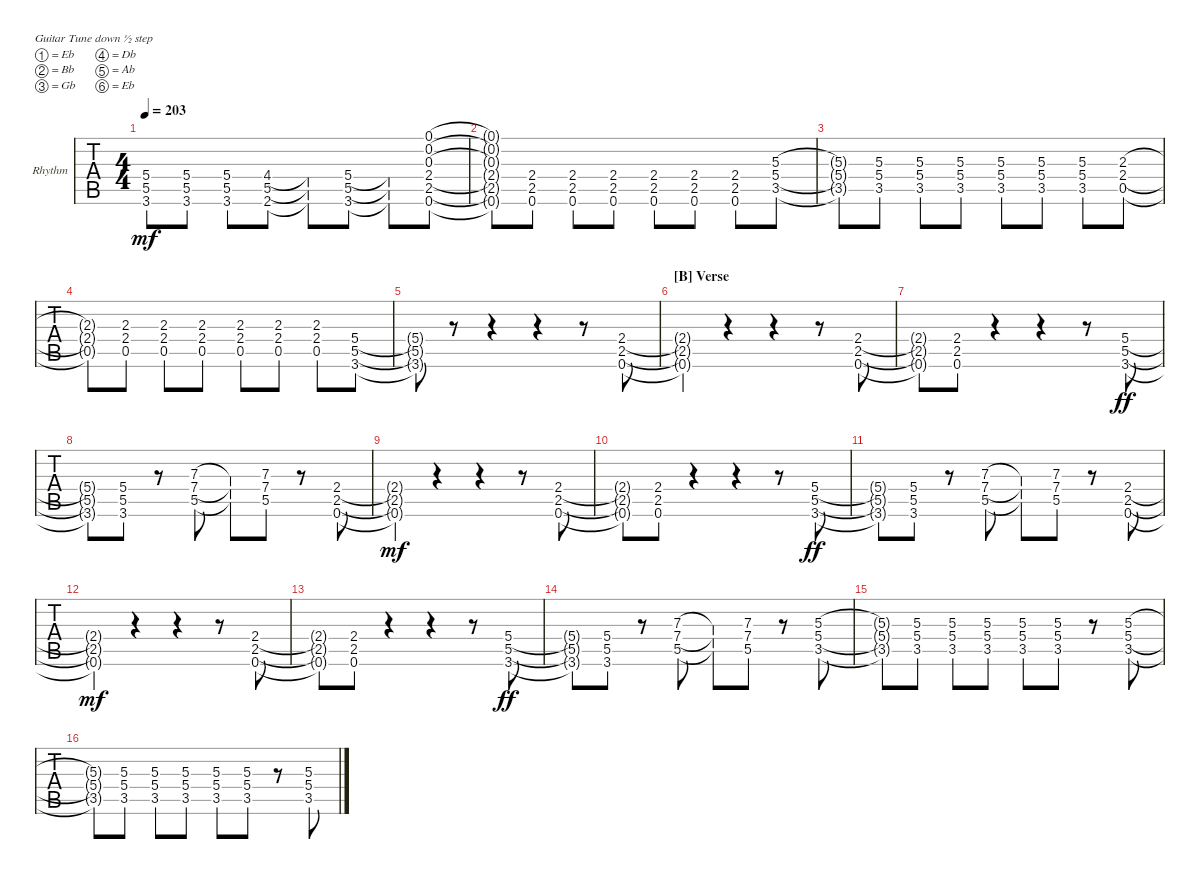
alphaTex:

\defaultSystemsLayout 4
\bracketExtendMode groupsimilarinstruments
\firstSystemTrackNameOrientation horizontal
\otherSystemsTrackNameOrientation horizontal
\track ("Tim McIlrath - Guitar One" "Rhythm") {instrument distortionguitar}
\staff {tabs}
\tuning (Eb4 Bb3 Gb3 Db3 Ab2 Eb2)
\ts (4 4)
\tempo 203
\clef g2
\ks c
(3.6{t} 5.5{t} 5.4{t}).8{dy mf} (3.6 5.4 5.5).8 (3.6 5.5 5.4).8 (2.6 4.4 5.5).8 (2.6{t} 5.5{t} 4.4{t}).8 (3.6 5.4 5.5).8 (3.6{t} 5.5{t} 5.4{t}).8 (0.6 2.5 2.4 0.3 0.2 0.1).8 |
(0.6{t} 2.5{t} 2.4{t} 0.3{t} 0.1{t} 0.2{t}).8 (0.6 2.5 2.4).8 (0.6 2.4 2.5).8 (0.6 2.5 2.4).8 (0.6 2.4 2.5).8 (0.6 2.5 2.4).8 (0.6 2.5 2.4).8 (3.5 5.4 5.3).8 |
(3.5{t} 5.3{t} 5.4{t}).8 (3.5 5.4 5.3).8 (3.5 5.4 5.3).8 (3.5 5.4 5.3).8 (3.5 5.4 5.3).8 (3.5 5.3 5.4).8 (5.3 5.4 3.5).8 (0.5 2.3 2.4).8 |
(0.5{t} 2.4{t} 2.3{t}).8 (0.5 2.3 2.4).8 (0.5 2.4 2.3).8 (0.5 2.3 2.4).8 (0.5 2.4 2.3).8 (0.5 2.3 2.4).8 (0.5 2.4 2.3).8 (3.6 5.4 5.5).8 |
(3.6{t} 5.5{t} 5.4{t}).8 r.8 r.4 r.4 r.8 (0.6 2.5 2.4).8 |
\section ("B" "Verse")
(0.6{t} 2.5{t} 2.4{t}).4 r.4 r.4 r.8 (0.6 2.5 2.4).8 |
(2.4{t} 2.5{t} 0.6{t}).8 (0.6 2.5 2.4).8 r.4 r.4 r.8 (3.6 5.5 5.4).8{dy ff} |
(3.6{t} 5.5{t} 5.4{t}).8 (3.6 5.5 5.4).8 r.8 (5.5 7.4 7.3).8 (7.3{t} 7.4{t} 5.5{t}).8 (5.5 7.4 7.3).8 r.8 (0.6 2.5 2.4).8 |
(0.6{t} 2.5{t} 2.4{t}).4{dy mf} r.4 r.4 r.8 (0.6 2.5 2.4).8 |
(2.4{t} 2.5{t} 0.6{t}).8 (0.6 2.5 2.4).8 r.4 r.4 r.8 (3.6 5.5 5.4).8{dy ff} |
(3.6{t} 5.5{t} 5.4{t}).8 (3.6 5.5 5.4).8 r.8 (5.5 7.4 7.3).8 (7.3{t} 7.4{t} 5.5{t}).8 (5.5 7.4 7.3).8 r.8 (0.6 2.5 2.4).8 |
(0.6{t} 2.5{t} 2.4{t}).4{dy mf} r.4 r.4 r.8 (0.6 2.5 2.4).8 |
(2.4{t} 2.5{t} 0.6{t}).8 (0.6 2.5 2.4).8 r.4 r.4 r.8 (3.6 5.5 5.4).8{dy ff} |
(3.6{t} 5.5{t} 5.4{t}).8 (3.6 5.5 5.4).8 r.8 (5.5 7.4 7.3).8 (7.3{t} 7.4{t} 5.5{t}).8 (5.5 7.4 7.3).8 r.8 (3.5 5.4 5.3).8 |
(3.5{t} 5.4{t} 5.3{t}).8 (5.3 5.4 3.5).8 (5.3 5.4 3.5).8 (5.3 5.4 3.5).8 (5.3 5.4 3.5).8 (5.3 5.4 3.5).8 r.8 (3.5 5.4 5.3).8 |
(3.5{t} 5.4{t} 5.3{t}).8 (5.3 5.4 3.5).8 (5.3 5.4 3.5).8 (5.3 5.4 3.5).8 (5.3 5.4 3.5).8 (5.3 5.4 3.5).8 r.8 (3.5 5.4 5.3).8
